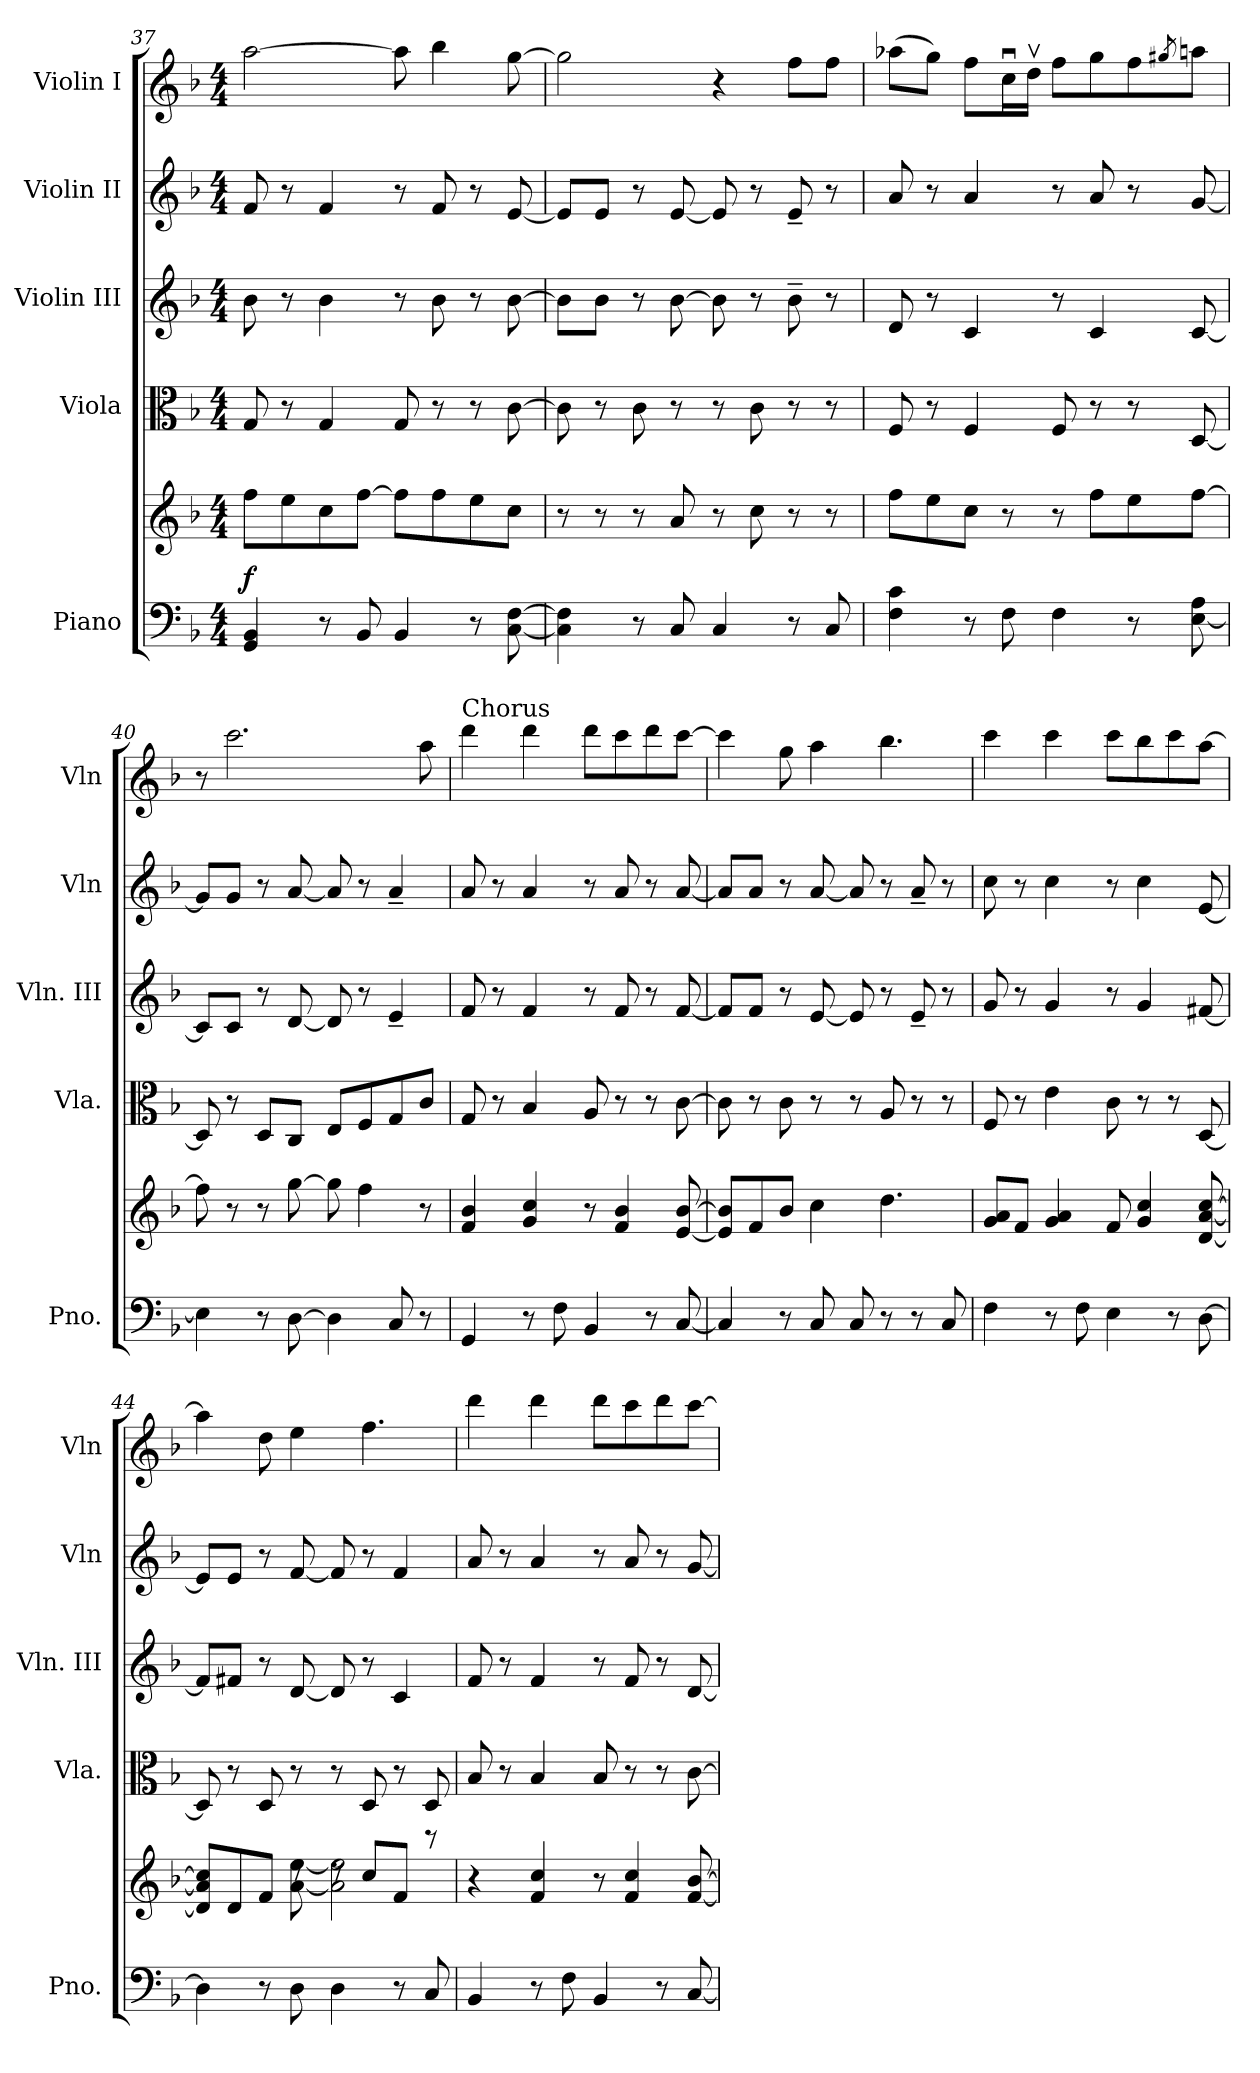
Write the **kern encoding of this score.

**kern	**kern	**dynam	**kern	**kern	**kern	**kern
*part5	*part5	*part5	*part4	*part3	*part2	*part1
*staff6	*staff5	*staff5/6	*staff4	*staff3	*staff2	*staff1
*I"Piano	*	*	*I"Viola	*I"Violin III	*I"Violin II	*I"Violin I
*I'Pno.	*	*	*I'Vla.	*I'Vln. III	*I'Vln	*I'Vln
!!LO:LB:g=z
*clefF4	*clefG2	*	*clefC3	*clefG2	*clefG2	*clefG2
*k[b-]	*k[b-]	*	*k[b-]	*k[b-]	*k[b-]	*k[b-]
*M4/4	*M4/4	*	*M4/4	*M4/4	*M4/4	*M4/4
=37	=37	=37	=37	=37	=37	=37
!	!	!LO:DY:a=2	!	!	!	!
4GG/ 4BB-/	8ff\L	f	8G/	8b-\	8f/	[2aa\
.	8ee\	.	8r	8r	8r	.
8r	8cc\	.	4G/	4b-\	4f/	.
8BB-/	[8ff\J	.	.	.	.	.
4BB-/	8ff\L]	.	8G/	8r	8r	8aa\]
.	8ff\	.	8r	8b-\	8f/	4bb-\
8r	8ee\	.	8r	8r	8r	.
[8C\ [8F\	8cc\J	.	[8c\	[8b-\	[8e/	[8gg\
=38	=38	=38	=38	=38	=38	=38
4C\] 4F\]	8r	.	8c\]	8b-\L]	8e/L]	2gg\]
.	8r	.	8r	8b-\J	8e/J	.
8r	8r	.	8c\	8r	8r	.
8C/	8a/	.	8r	[8b-\	[8e/	.
4C/	8r	.	8r	8b-\]	8e/]	4r
.	8cc\	.	8c\	8r	8r	.
8r	8r	.	8r	8b-~\	8e~/	8ff\L
8C/	8r	.	8r	8r	8r	8ff\J
=39	=39	=39	=39	=39	=39	=39
4F\ 4c\	8ff\L	.	8F/	8d/	8a/	(8aa-X\L
.	8ee\	.	8r	8r	8r	8gg\J)
8r	8cc\J	.	4F/	4c/	4a/	8ff\L
8F\	8r	.	.	.	.	16ccu\L
.	.	.	.	.	.	16ddv\JJ
4F\	8r	.	8F/	8r	8r	8ff\L
.	8ff\L	.	8r	4c/	8a/	8gg\
8r	8ee\	.	8r	.	8r	8ff\
.	.	.	.	.	.	8qgg#X/
[8E\ 8A\	[8ff\J	.	[8D/	[8c/	[8g/	8aan\J
!!LO:PB:g=z
=40	=40	=40	=40	=40	=40	=40
4E\]	8ff\]	.	8D/]	8c/L]	8g/L]	8r
.	8r	.	8r	8c/J	8g/J	2.ccc\
8r	8r	.	8D/L	8r	8r	.
[8Di\	[8gg\	.	8C/J	[8d/	[8a/	.
4D\]	8gg\]	.	8E/L	8d/]	8a/]	.
.	4ff\	.	8F/	8r	8r	.
8C/	.	.	8G/	4e~/	4a~/	.
8r	8r	.	8c/J	.	.	8aa\
=41	=41	=41	=41	=41	=41	=41
!	!	!	!	!	!	!LO:TX:a:t=Chorus
4GG/	4f/ 4b-/	.	8G/	8f/	8a/	4ddd\
.	.	.	8r	8r	8r	.
8r	4g/ 4cc/	.	4B-/	4f/	4a/	4ddd\
8F\	.	.	.	.	.	.
4BB-/	8r	.	8A/	8r	8r	8ddd\L
.	4f/ 4b-/	.	8r	8f/	8a/	8ccc\
8r	.	.	8r	8r	8r	8ddd\
[8C/	[8e/ [8b-/	.	[8c\	[8f/	[8a/	[8ccc\J
=42	=42	=42	=42	=42	=42	=42
4C/]	8e/] 8b-/]L	.	8c\]	8f/L]	8a/L]	4ccc\]
.	8f/	.	8r	8f/J	8a/J	.
8r	8b-/J	.	8c\	8r	8r	8gg\
8C/	4cc\	.	8r	[8e/	[8a/	4aa\
8C/	.	.	8r	8e/]	8a/]	.
8r	4.dd\	.	8A/	8r	8r	4.bb-\
8r	.	.	8r	8e~/	8a~/	.
8C/	.	.	8r	8r	8r	.
!!LO:LB:g=z
=43	=43	=43	=43	=43	=43	=43
4F\	8g/ 8a/L	.	8F/	8g/	8cc\	4ccc\
.	8f/J	.	8r	8r	8r	.
8r	4g/ 4a/	.	4e\	4g/	4cc\	4ccc\
8F\	.	.	.	.	.	.
4E\	8f/	.	8c\	8r	8r	8ccc\L
.	4g/ 4cc/	.	8r	4g/	4cc\	8bb-\
8r	.	.	8r	.	.	8ccc\
[8D\	[8d/ [8a/ [8cc/	.	[8D/	[8f#X/	[8e/	[8aa\J
=44	=44	=44	=44	=44	=44	=44
*	*^	*	*	*	*	*
4D\]	8d/] 8a/] 8cc/]L	4.ryy	.	8D/]	8f#/L]	8e/L]	4aa\]
.	8d/	.	.	8r	8f#X/J	8e/J	.
8r	8f/J	.	.	8D/	8r	8r	8dd\
8D\	8rdd	[8a\ [8ee\	.	8r	[8d/	[8f/	4ee\
4D\	8rdd	2a\] 2ee\]	.	8r	8d/]	8f/]	.
.	8cc/L	.	.	8D/	8r	8r	4.ff\
8r	8f/J	.	.	8r	4c/	4f/	.
8C/	8r	.	.	8D/	.	.	.
*	*v	*v	*	*	*	*	*
=45	=45	=45	=45	=45	=45	=45
4BB-/	4r	.	8B-/	8f/	8a/	4ddd\
.	.	.	8r	8r	8r	.
8r	4f/ 4cc/	.	4B-/	4f/	4a/	4ddd\
8F\	.	.	.	.	.	.
4BB-/	8r	.	8B-/	8r	8r	8ddd\L
.	4f/ 4cc/	.	8r	8f/	8a/	8ccc\
8r	.	.	8r	8r	8r	8ddd\
[8C/	[8f/ [8b-/	.	[8c\	[8d/	[8g/	[8ccc\J
=	=	=	=	=	=	=
*-	*-	*-	*-	*-	*-	*-
